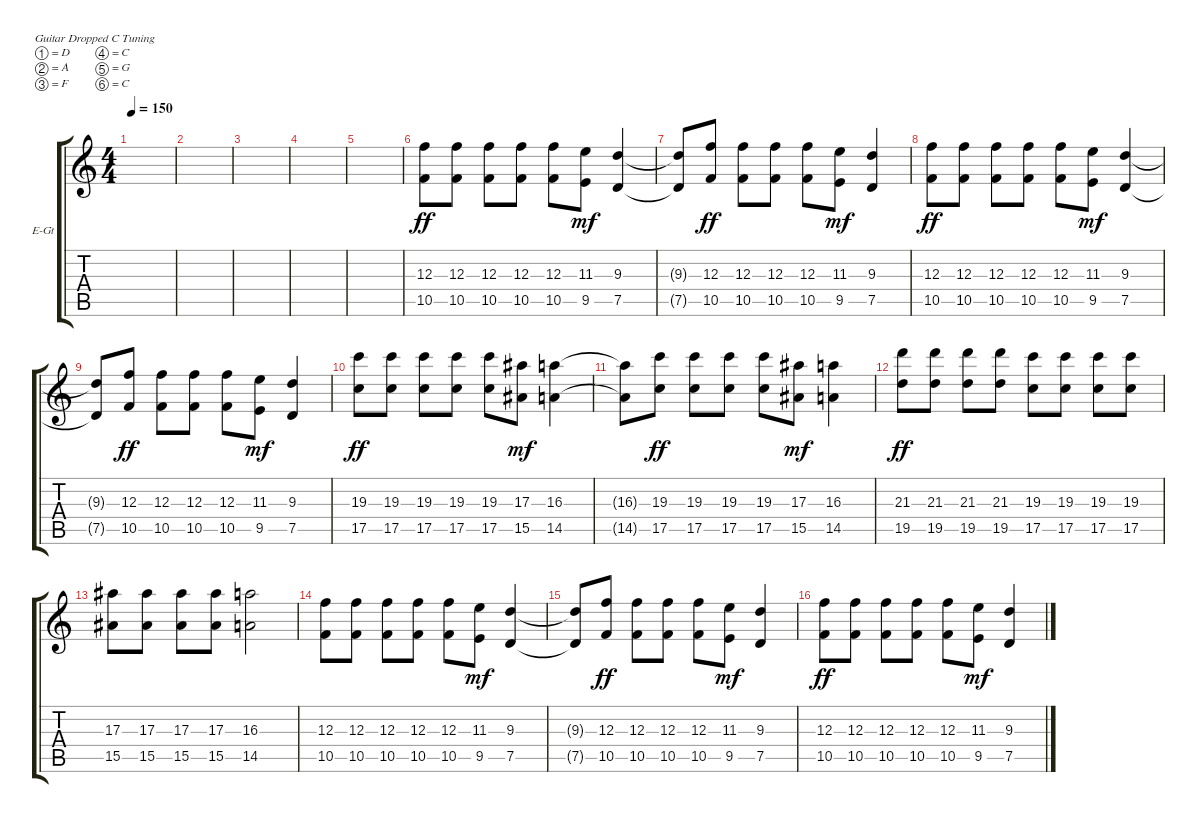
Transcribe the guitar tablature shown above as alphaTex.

\bracketExtendMode groupsimilarinstruments
\firstSystemTrackNameOrientation horizontal
\otherSystemsTrackNameOrientation horizontal
\track ("Electric Guitar" "E-Gt") {instrument distortionguitar}
\staff {score tabs}
\tuning (D4 A3 F3 C3 G2 C2)
\ts (4 4)
\tempo 150
\clef g2
\ks c
|
|
|
|
|
(12.3 10.5).8{dy ff} (12.3 10.5).8 (10.5 12.3).8 (12.3 10.5).8 (12.3 10.5).8 (9.5 11.3).8{dy mf} (7.5 9.3).4 |
(9.3{t} 7.5{t}).8 (12.3 10.5).8{dy ff} (12.3 10.5).8 (12.3 10.5).8 (12.3 10.5).8 (11.3 9.5).8{dy mf} (9.3 7.5).4 |
(12.3 10.5).8{dy ff} (12.3 10.5).8 (10.5 12.3).8 (12.3 10.5).8 (12.3 10.5).8 (9.5 11.3).8{dy mf} (7.5 9.3).4 |
(9.3{t} 7.5{t}).8 (12.3 10.5).8{dy ff} (12.3 10.5).8 (12.3 10.5).8 (12.3 10.5).8 (11.3 9.5).8{dy mf} (9.3 7.5).4 |
(19.3 17.5).8{dy ff} (19.3 17.5).8 (17.5 19.3).8 (19.3 17.5).8 (19.3 17.5).8 (15.5 17.3).8{dy mf} (14.5 16.3).4 |
(16.3{t} 14.5{t}).8 (19.3 17.5).8{dy ff} (19.3 17.5).8 (19.3 17.5).8 (19.3 17.5).8 (17.3 15.5).8{dy mf} (16.3 14.5).4 |
(21.3 19.5).8{dy ff} (21.3 19.5).8 (19.5 21.3).8 (21.3 19.5).8 (19.3 17.5).8 (19.3 17.5).8 (17.5 19.3).8 (19.3 17.5).8 |
(17.3 15.5).8 (17.3 15.5).8 (15.5 17.3).8 (17.3 15.5).8 (16.3 14.5).2 |
(12.3 10.5).8 (12.3 10.5).8 (10.5 12.3).8 (12.3 10.5).8 (12.3 10.5).8 (9.5 11.3).8{dy mf} (7.5 9.3).4 |
(9.3{t} 7.5{t}).8 (12.3 10.5).8{dy ff} (12.3 10.5).8 (12.3 10.5).8 (12.3 10.5).8 (11.3 9.5).8{dy mf} (9.3 7.5).4 |
(12.3 10.5).8{dy ff} (12.3 10.5).8 (10.5 12.3).8 (12.3 10.5).8 (12.3 10.5).8 (9.5 11.3).8{dy mf} (7.5 9.3).4
